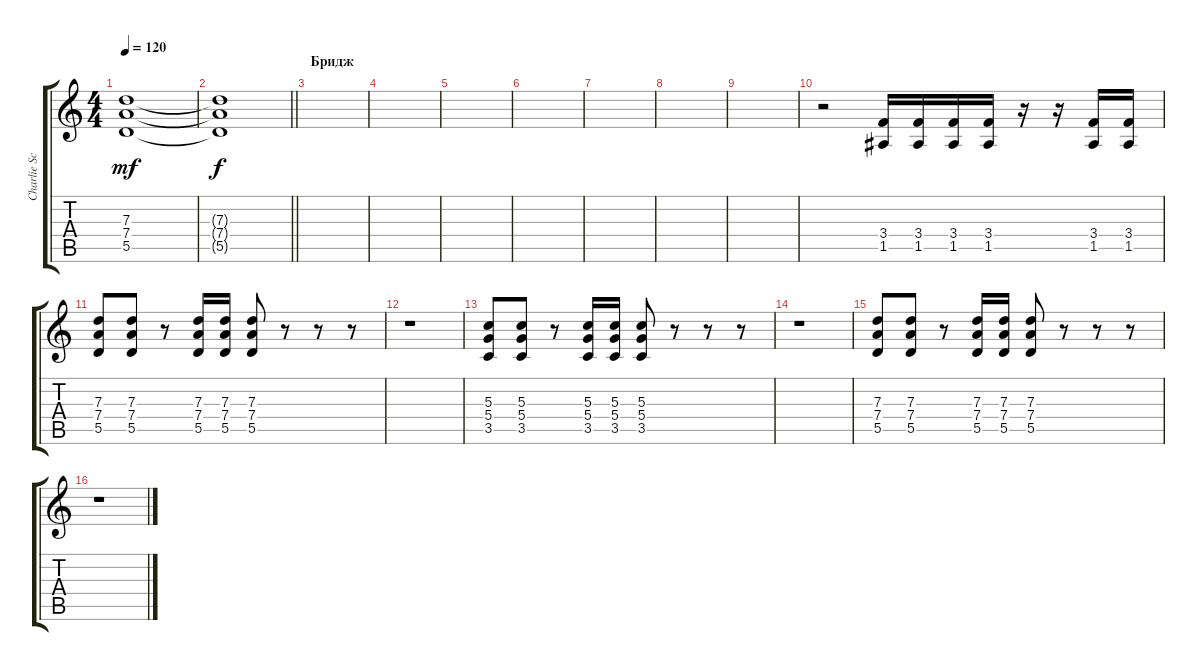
\track ("Charlie Scene" "Charlie Sc") {instrument distortionguitar}
\staff {score tabs}
\tuning (E4 B3 G3 D3 A2 E2) {hide}
\ts (4 4)
\tempo 120
\clef g2
\ks c
(7.3 7.4 5.5).1{dy mf} |
\barLineRight lightlight
(7.3{t} 7.4{t} 5.5{t}).1{dy f} |
\section ("" "Бридж")
|
|
|
|
|
|
|
r.2 (3.4 1.5).16 (3.4 1.5).16 (3.4 1.5).16 (3.4 1.5).16 r.16 r.16 (3.4 1.5).16 (3.4 1.5).16 |
(7.3 7.4 5.5).8 (7.3 7.4 5.5).8 r.8 (7.3 7.4 5.5).16 (7.3 7.4 5.5).16 (7.3 7.4 5.5).8 r.8 r.8 r.8 |
r.1 |
(5.3 5.4 3.5).8 (5.3 5.4 3.5).8 r.8 (5.3 5.4 3.5).16 (5.3 5.4 3.5).16 (5.3 5.4 3.5).8 r.8 r.8 r.8 |
r.1 |
(7.3 7.4 5.5).8 (7.3 7.4 5.5).8 r.8 (7.3 7.4 5.5).16 (7.3 7.4 5.5).16 (7.3 7.4 5.5).8 r.8 r.8 r.8 |
r.1
